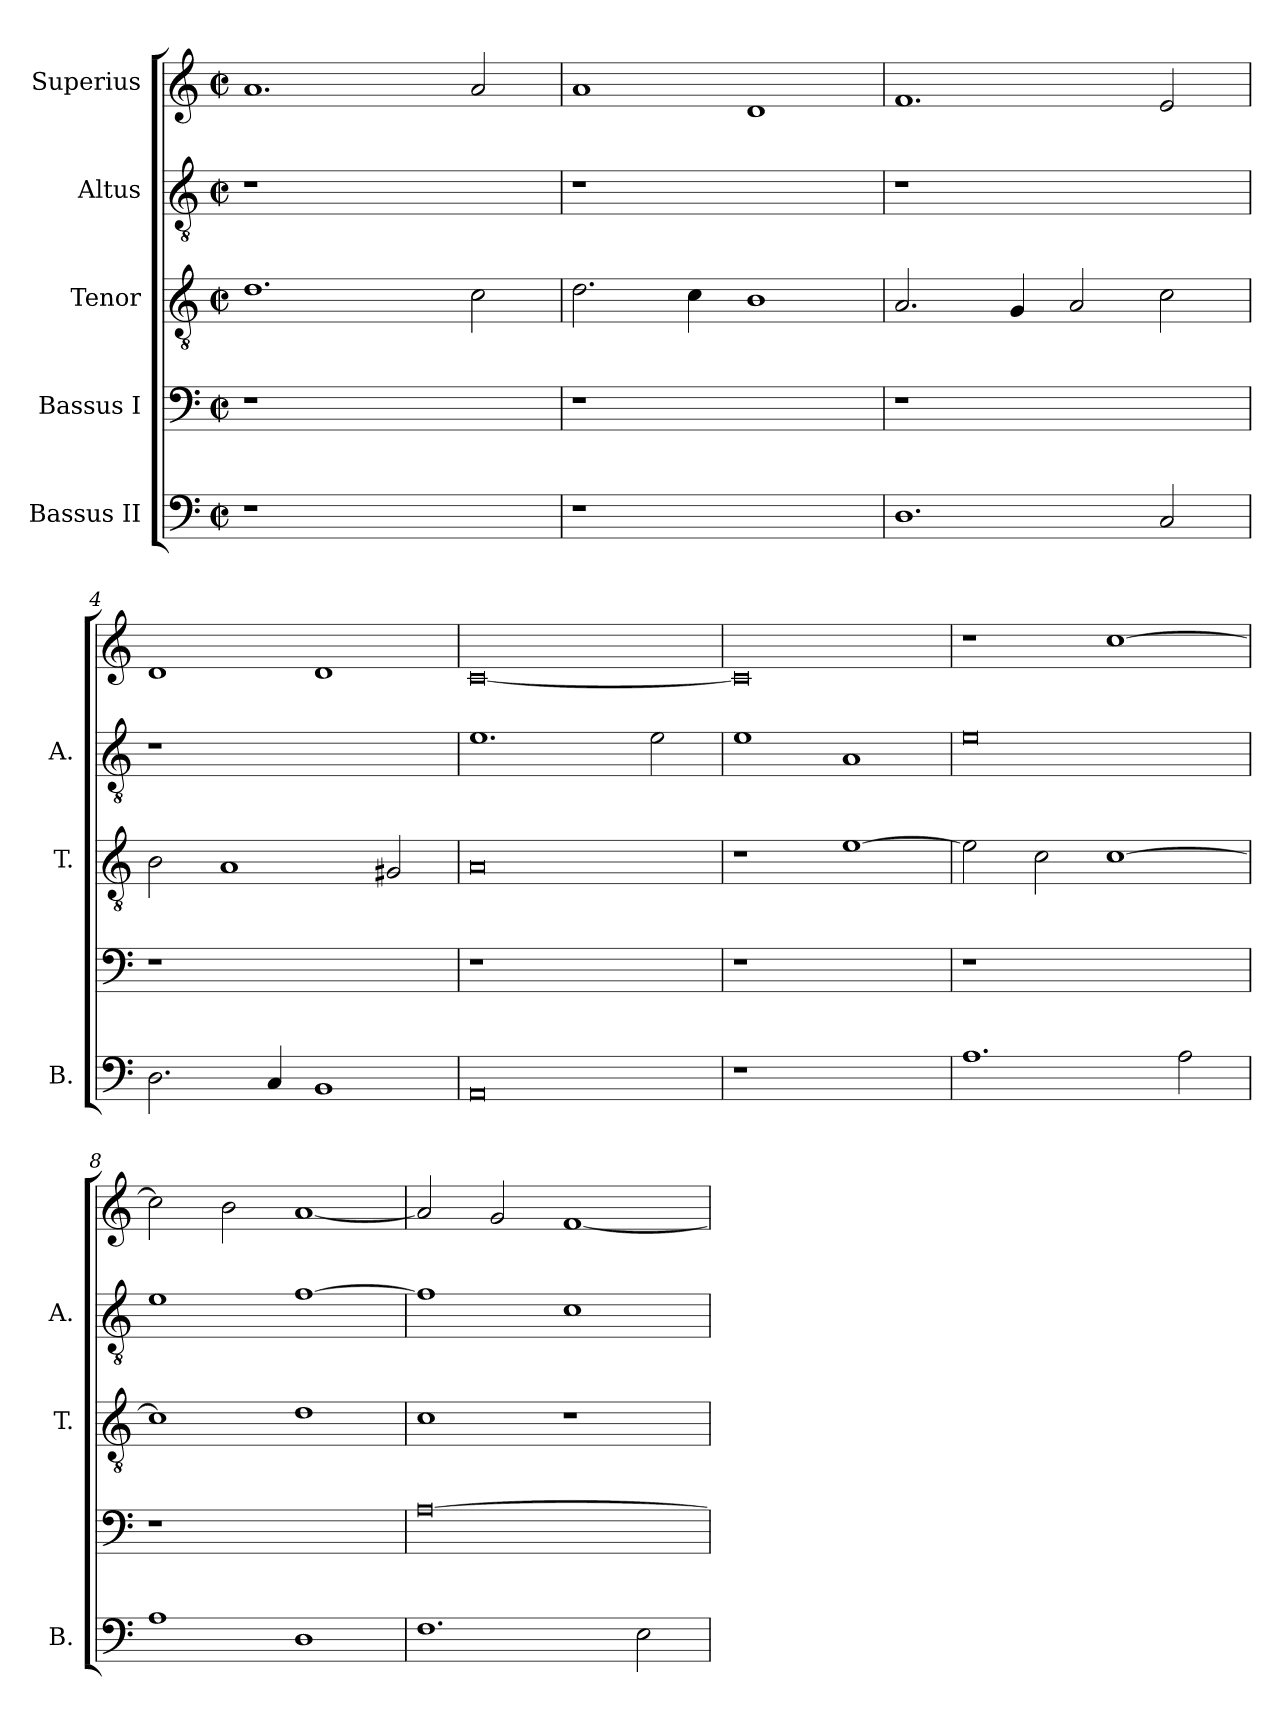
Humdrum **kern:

**kern	**kern	**kern	**kern	**kern
*part5	*part4	*part3	*part2	*part1
*staff5	*staff4	*staff3	*staff2	*staff1
*I"Bassus II	*I"Bassus I	*I"Tenor	*I"Altus	*I"Superius
*I'B.	*	*I'T.	*I'A.	*
!!LO:PB:g=z
*clefF4	*clefF4	*clefGv2	*clefGv2	*clefG2
*	*	*ITrd7c12	*ITrd7c12	*
*k[]	*k[]	*k[]	*k[]	*k[]
*C:	*C:	*C:	*C:	*C:
*M2/2	*M2/2	*M2/2	*M2/2	*M2/2
*met(c|)	*met(c|)	*met(c|)	*met(c|)	*met(c|)
=1	=1	=1	=1	=1
!LO:N:vis=1	!LO:N:vis=1	!	!LO:N:vis=1	!
1r	1r	1.Di	1r	1.ai
1ryy	1ryy	.	1ryy	.
.	.	2Ci\	.	2ai/
=2	=2	=2	=2	=2
!LO:N:vis=1	!LO:N:vis=1	!	!LO:N:vis=1	!
1r	1r	2.Di\	1r	1ai
.	.	4Ci\	.	.
1ryy	1ryy	1BBi	1ryy	1di
=3	=3	=3	=3	=3
!	!LO:N:vis=1	!	!LO:N:vis=1	!
1.Di	1r	2.AAi/	1r	1.fi
.	.	4GGi/	.	.
.	1ryy	2AAi/	1ryy	.
2Ci/	.	2Ci\	.	2ei/
=4	=4	=4	=4	=4
!	!LO:N:vis=1	!	!LO:N:vis=1	!
2.Di\	1r	2BBi\	1r	1di
.	.	1AAi	.	.
4Ci/	.	.	.	.
1BBi	1ryy	.	1ryy	1di
.	.	2GG#Xi/	.	.
=5	=5	=5	=5	=5
!	!LO:N:vis=1	!	!	!
0AAi	1r	0AAi	1.Ei	[<0ci
.	1ryy	.	.	.
.	.	.	2Ei\	.
=6	=6	=6	=6	=6
!LO:N:vis=1	!LO:N:vis=1	!	!	!
1r	1r	1r	1Ei	0ci]
1ryy	1ryy	[>1Ei	1AAi	.
!!LO:LB:g=z
=7	=7	=7	=7	=7
!	!LO:N:vis=1	!	!	!
1.Ai	1r	2Ei\]	0Ei	1r
.	.	2Ci\	.	.
.	1ryy	[>1Ci	.	[>1cci
2Ai\	.	.	.	.
=8	=8	=8	=8	=8
!	!LO:N:vis=1	!	!	!
1Ai	1r	1Ci]	1Ei	2cci\]
.	.	.	.	2bi\
1Di	1ryy	1Di	[>1Fi	[<1ai
=9	=9	=9	=9	=9
1.Fi	[>0Ai	1Ci	1Fi]	2ai/]
.	.	.	.	2gi/
.	.	1r	1Ci	[<1fi
2Ei\	.	.	.	.
=	=	=	=	=
*-	*-	*-	*-	*-
